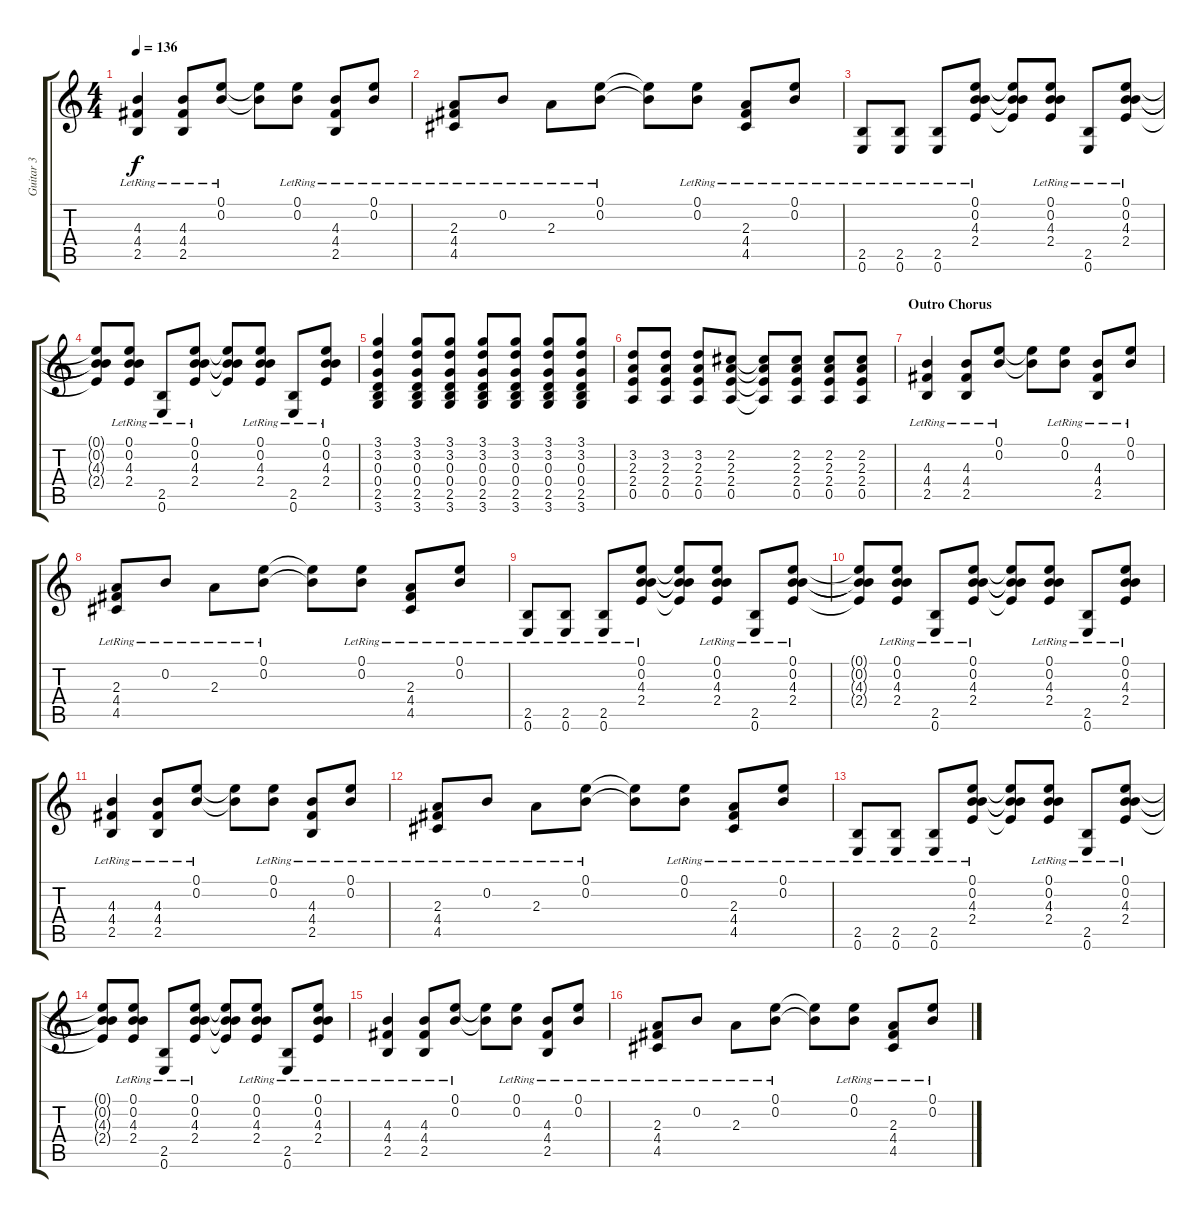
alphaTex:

\track ("Guitar 3" "Guitar 3") {instrument distortionguitar}
\staff {score tabs}
\tuning (E4 B3 G3 D3 A2 E2) {hide}
\ts (4 4)
\tempo 136
\clef g2
\ks c
(4.3{lr} 4.4{lr} 2.5{lr}).4{dy f} (4.3{lr} 4.4{lr} 2.5{lr}).8 (0.1{lr} 0.2{lr}).8 (0.1{t} 0.2{t}).8 (0.1{lr} 0.2{lr}).8 (4.3{lr} 4.4{lr} 2.5{lr}).8 (0.1{lr} 0.2{lr}).8 |
(2.3{lr} 4.4{lr} 4.5{lr}).8 0.2{lr}.8 2.3{lr}.8 (0.1{lr} 0.2{lr}).8 (0.1{t} 0.2{t}).8 (0.1{lr} 0.2{lr}).8 (2.3{lr} 4.4{lr} 4.5{lr}).8 (0.1{lr} 0.2{lr}).8 |
(2.5{lr} 0.6{lr}).8 (2.5{lr} 0.6{lr}).8 (2.5{lr} 0.6{lr}).8 (0.1{lr} 0.2{lr} 4.3{lr} 2.4{lr}).8 (0.1{t} 0.2{t} 4.3{t} 2.4{t}).8 (0.1{lr} 0.2{lr} 4.3{lr} 2.4{lr}).8 (2.5{lr} 0.6{lr}).8 (0.1{lr} 0.2{lr} 4.3{lr} 2.4{lr}).8 |
(0.1{t} 0.2{t} 4.3{t} 2.4{t}).8 (0.1{lr} 0.2{lr} 4.3{lr} 2.4{lr}).8 (2.5{lr} 0.6{lr}).8 (0.1{lr} 0.2{lr} 4.3{lr} 2.4{lr}).8 (0.1{t} 0.2{t} 4.3{t} 2.4{t}).8 (0.1{lr} 0.2{lr} 4.3{lr} 2.4{lr}).8 (2.5{lr} 0.6{lr}).8 (0.1{lr} 0.2{lr} 4.3{lr} 2.4{lr}).8 |
(3.1 3.2 0.3 0.4 2.5 3.6).4 (3.1 3.2 0.3 0.4 2.5 3.6).8 (3.1 3.2 0.3 0.4 2.5 3.6).8 (3.1 3.2 0.3 0.4 2.5 3.6).8 (3.1 3.2 0.3 0.4 2.5 3.6).8 (3.1 3.2 0.3 0.4 2.5 3.6).8 (3.1 3.2 0.3 0.4 2.5 3.6).8 |
(3.2 2.3 2.4 0.5).8 (3.2 2.3 2.4 0.5).8 (3.2 2.3 2.4 0.5).8 (2.2 2.3 2.4 0.5).8 (2.2{t} 2.3{t} 2.4{t} 0.5{t}).8 (2.2 2.3 2.4 0.5).8 (2.2 2.3 2.4 0.5).8 (2.2 2.3 2.4 0.5).8 |
\section ("" "Outro Chorus")
(4.3{lr} 4.4{lr} 2.5{lr}).4 (4.3{lr} 4.4{lr} 2.5{lr}).8 (0.1{lr} 0.2{lr}).8 (0.1{t} 0.2{t}).8 (0.1{lr} 0.2{lr}).8 (4.3{lr} 4.4{lr} 2.5{lr}).8 (0.1{lr} 0.2{lr}).8 |
(2.3{lr} 4.4{lr} 4.5{lr}).8 0.2{lr}.8 2.3{lr}.8 (0.1{lr} 0.2{lr}).8 (0.1{t} 0.2{t}).8 (0.1{lr} 0.2{lr}).8 (2.3{lr} 4.4{lr} 4.5{lr}).8 (0.1{lr} 0.2{lr}).8 |
(2.5{lr} 0.6{lr}).8 (2.5{lr} 0.6{lr}).8 (2.5{lr} 0.6{lr}).8 (0.1{lr} 0.2{lr} 4.3{lr} 2.4{lr}).8 (0.1{t} 0.2{t} 4.3{t} 2.4{t}).8 (0.1{lr} 0.2{lr} 4.3{lr} 2.4{lr}).8 (2.5{lr} 0.6{lr}).8 (0.1{lr} 0.2{lr} 4.3{lr} 2.4{lr}).8 |
(0.1{t} 0.2{t} 4.3{t} 2.4{t}).8 (0.1{lr} 0.2{lr} 4.3{lr} 2.4{lr}).8 (2.5{lr} 0.6{lr}).8 (0.1{lr} 0.2{lr} 4.3{lr} 2.4{lr}).8 (0.1{t} 0.2{t} 4.3{t} 2.4{t}).8 (0.1{lr} 0.2{lr} 4.3{lr} 2.4{lr}).8 (2.5{lr} 0.6{lr}).8 (0.1{lr} 0.2{lr} 4.3{lr} 2.4{lr}).8 |
(4.3{lr} 4.4{lr} 2.5{lr}).4 (4.3{lr} 4.4{lr} 2.5{lr}).8 (0.1{lr} 0.2{lr}).8 (0.1{t} 0.2{t}).8 (0.1{lr} 0.2{lr}).8 (4.3{lr} 4.4{lr} 2.5{lr}).8 (0.1{lr} 0.2{lr}).8 |
(2.3{lr} 4.4{lr} 4.5{lr}).8 0.2{lr}.8 2.3{lr}.8 (0.1{lr} 0.2{lr}).8 (0.1{t} 0.2{t}).8 (0.1{lr} 0.2{lr}).8 (2.3{lr} 4.4{lr} 4.5{lr}).8 (0.1{lr} 0.2{lr}).8 |
(2.5{lr} 0.6{lr}).8 (2.5{lr} 0.6{lr}).8 (2.5{lr} 0.6{lr}).8 (0.1{lr} 0.2{lr} 4.3{lr} 2.4{lr}).8 (0.1{t} 0.2{t} 4.3{t} 2.4{t}).8 (0.1{lr} 0.2{lr} 4.3{lr} 2.4{lr}).8 (2.5{lr} 0.6{lr}).8 (0.1{lr} 0.2{lr} 4.3{lr} 2.4{lr}).8 |
(0.1{t} 0.2{t} 4.3{t} 2.4{t}).8 (0.1{lr} 0.2{lr} 4.3{lr} 2.4{lr}).8 (2.5{lr} 0.6{lr}).8 (0.1{lr} 0.2{lr} 4.3{lr} 2.4{lr}).8 (0.1{t} 0.2{t} 4.3{t} 2.4{t}).8 (0.1{lr} 0.2{lr} 4.3{lr} 2.4{lr}).8 (2.5{lr} 0.6{lr}).8 (0.1{lr} 0.2{lr} 4.3{lr} 2.4{lr}).8 |
(4.3{lr} 4.4{lr} 2.5{lr}).4 (4.3{lr} 4.4{lr} 2.5{lr}).8 (0.1{lr} 0.2{lr}).8 (0.1{t} 0.2{t}).8 (0.1{lr} 0.2{lr}).8 (4.3{lr} 4.4{lr} 2.5{lr}).8 (0.1{lr} 0.2{lr}).8 |
(2.3{lr} 4.4{lr} 4.5{lr}).8 0.2{lr}.8 2.3{lr}.8 (0.1{lr} 0.2{lr}).8 (0.1{t} 0.2{t}).8 (0.1{lr} 0.2{lr}).8 (2.3{lr} 4.4{lr} 4.5{lr}).8 (0.1{lr} 0.2{lr}).8
